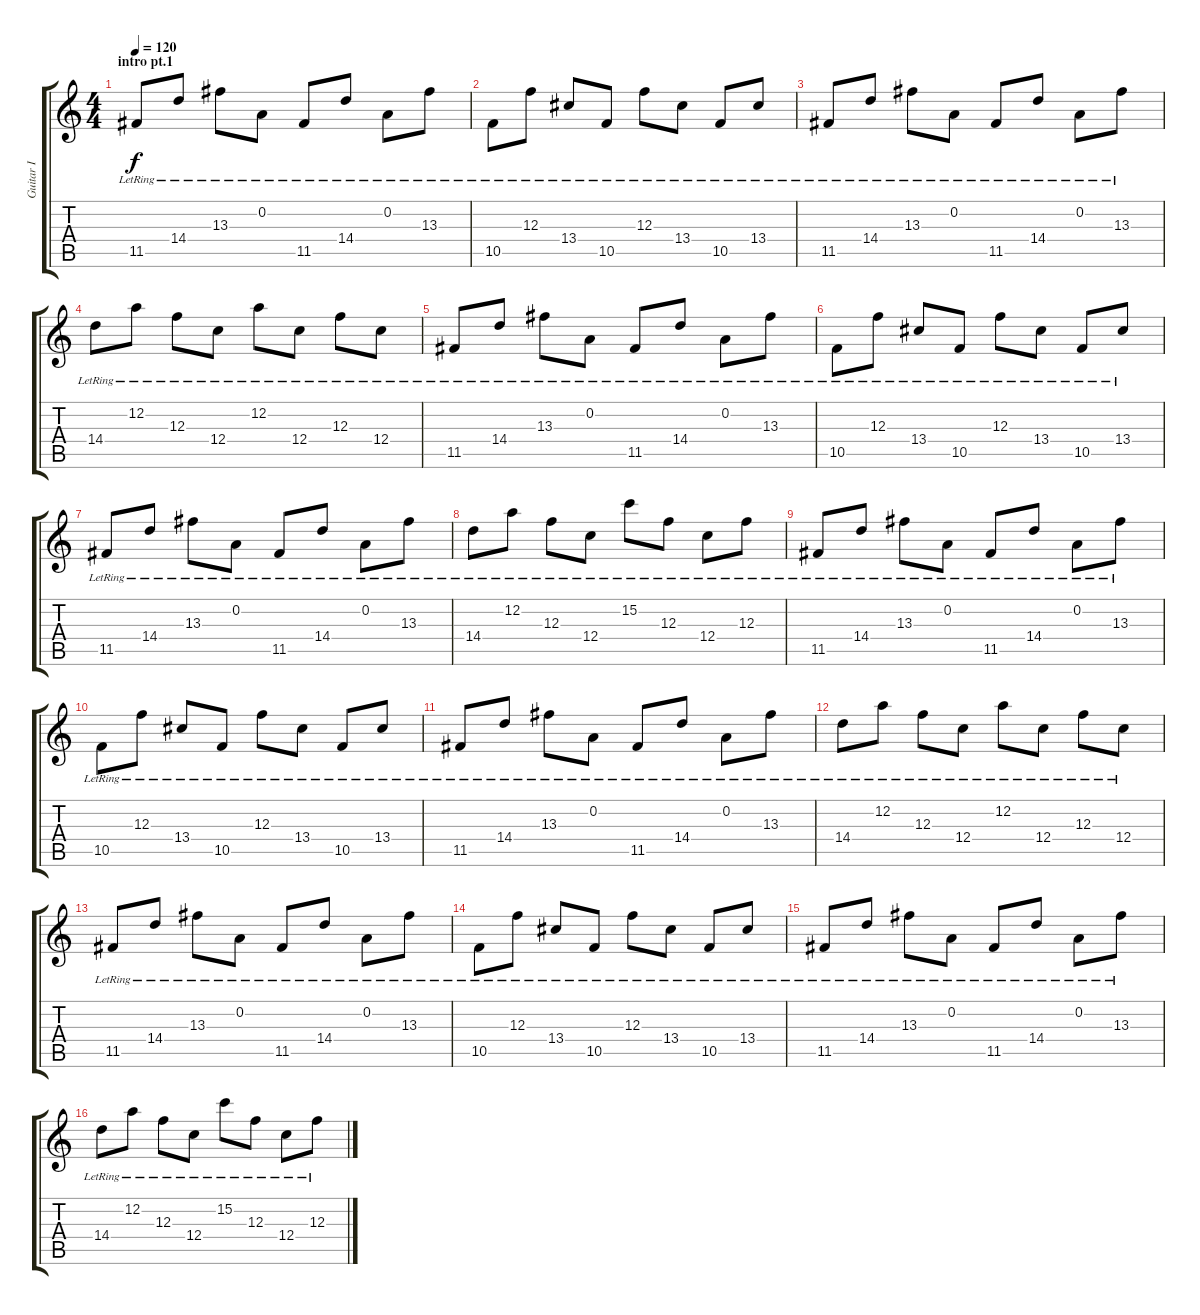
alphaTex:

\track ("Guitar I" "Guitar I") {instrument overdrivenguitar}
\staff {score tabs}
\tuning (D4 A3 F3 C3 G2 D2) {hide}
\ts (4 4)
\section ("" "intro pt.1")
\tempo 120
\clef g2
\ks c
11.5{lr}.8{dy f volume 10 balance 8 instrument acousticguitarnylon} 14.4{lr}.8 13.3{lr}.8 0.2{lr}.8 11.5{lr}.8 14.4{lr}.8 0.2{lr}.8 13.3{lr}.8 |
10.5{lr}.8 12.3{lr}.8 13.4{lr}.8 10.5{lr}.8 12.3{lr}.8 13.4{lr}.8 10.5{lr}.8 13.4{lr}.8 |
11.5{lr}.8 14.4{lr}.8 13.3{lr}.8 0.2{lr}.8 11.5{lr}.8 14.4{lr}.8 0.2{lr}.8 13.3{lr}.8 |
14.4{lr}.8 12.2{lr}.8 12.3{lr}.8 12.4{lr}.8 12.2{lr}.8 12.4{lr}.8 12.3{lr}.8 12.4{lr}.8 |
11.5{lr}.8 14.4{lr}.8 13.3{lr}.8 0.2{lr}.8 11.5{lr}.8 14.4{lr}.8 0.2{lr}.8 13.3{lr}.8 |
10.5{lr}.8 12.3{lr}.8 13.4{lr}.8 10.5{lr}.8 12.3{lr}.8 13.4{lr}.8 10.5{lr}.8 13.4{lr}.8 |
11.5{lr}.8 14.4{lr}.8 13.3{lr}.8 0.2{lr}.8 11.5{lr}.8 14.4{lr}.8 0.2{lr}.8 13.3{lr}.8 |
14.4{lr}.8 12.2{lr}.8 12.3{lr}.8 12.4{lr}.8 15.2{lr}.8 12.3{lr}.8 12.4{lr}.8 12.3{lr}.8 |
11.5{lr}.8{instrument acousticguitarnylon} 14.4{lr}.8 13.3{lr}.8 0.2{lr}.8 11.5{lr}.8 14.4{lr}.8 0.2{lr}.8 13.3{lr}.8 |
10.5{lr}.8 12.3{lr}.8 13.4{lr}.8 10.5{lr}.8 12.3{lr}.8 13.4{lr}.8 10.5{lr}.8 13.4{lr}.8 |
11.5{lr}.8 14.4{lr}.8 13.3{lr}.8 0.2{lr}.8 11.5{lr}.8 14.4{lr}.8 0.2{lr}.8 13.3{lr}.8 |
14.4{lr}.8 12.2{lr}.8 12.3{lr}.8 12.4{lr}.8 12.2{lr}.8 12.4{lr}.8 12.3{lr}.8 12.4{lr}.8 |
11.5{lr}.8 14.4{lr}.8 13.3{lr}.8 0.2{lr}.8 11.5{lr}.8 14.4{lr}.8 0.2{lr}.8 13.3{lr}.8 |
10.5{lr}.8 12.3{lr}.8 13.4{lr}.8 10.5{lr}.8 12.3{lr}.8 13.4{lr}.8 10.5{lr}.8 13.4{lr}.8 |
11.5{lr}.8 14.4{lr}.8 13.3{lr}.8 0.2{lr}.8 11.5{lr}.8 14.4{lr}.8 0.2{lr}.8 13.3{lr}.8 |
14.4{lr}.8 12.2{lr}.8 12.3{lr}.8 12.4{lr}.8 15.2{lr}.8 12.3{lr}.8 12.4{lr}.8 12.3{lr}.8
